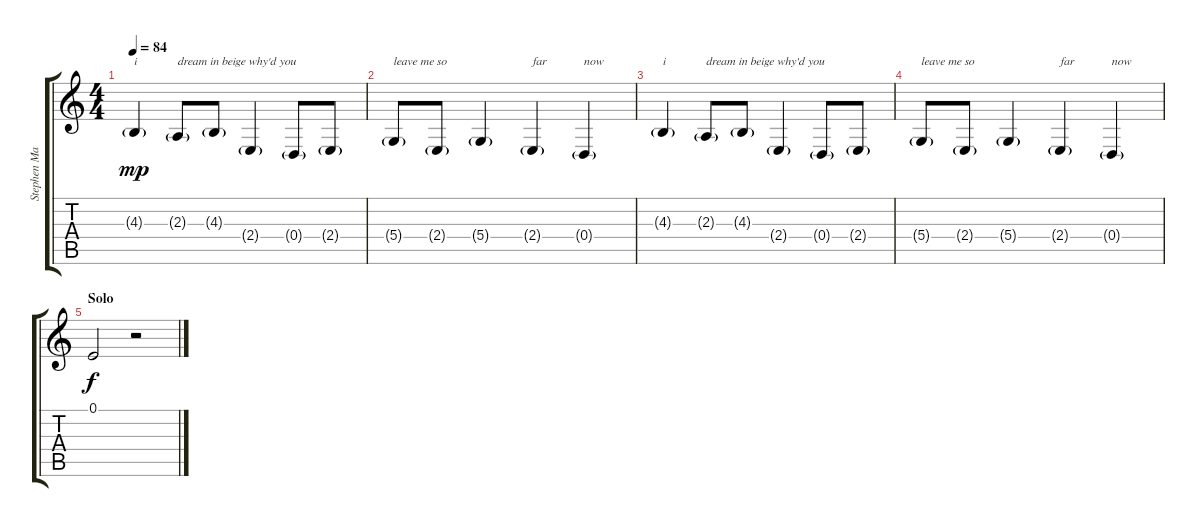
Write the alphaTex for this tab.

\track ("Stephen Malkmus" "Stephen Ma") {instrument clavinet}
\staff {score tabs}
\tuning (E4 B3 G3 D3 A2 E2) {hide}
\ts (4 4)
\tempo 84
\clef g2
\ks c
4.3{g}.4{txt "i" dy mp} 2.3{g}.8{txt "dream in beige why'd you"} 4.3{g}.8 2.4{g}.4 0.4{g}.8 2.4{g}.8 |
5.4{g}.8{txt "leave me so "} 2.4{g}.8 5.4{g}.4 2.4{g}.4{txt "far"} 0.4{g}.4{txt "now"} |
4.3{g}.4{txt "i"} 2.3{g}.8{txt "dream in beige why'd you"} 4.3{g}.8 2.4{g}.4 0.4{g}.8 2.4{g}.8 |
5.4{g}.8{txt "leave me so "} 2.4{g}.8 5.4{g}.4 2.4{g}.4{txt "far"} 0.4{g}.4{txt "now"} |
\section ("" "Solo")
0.1.2{dy f} r.2
